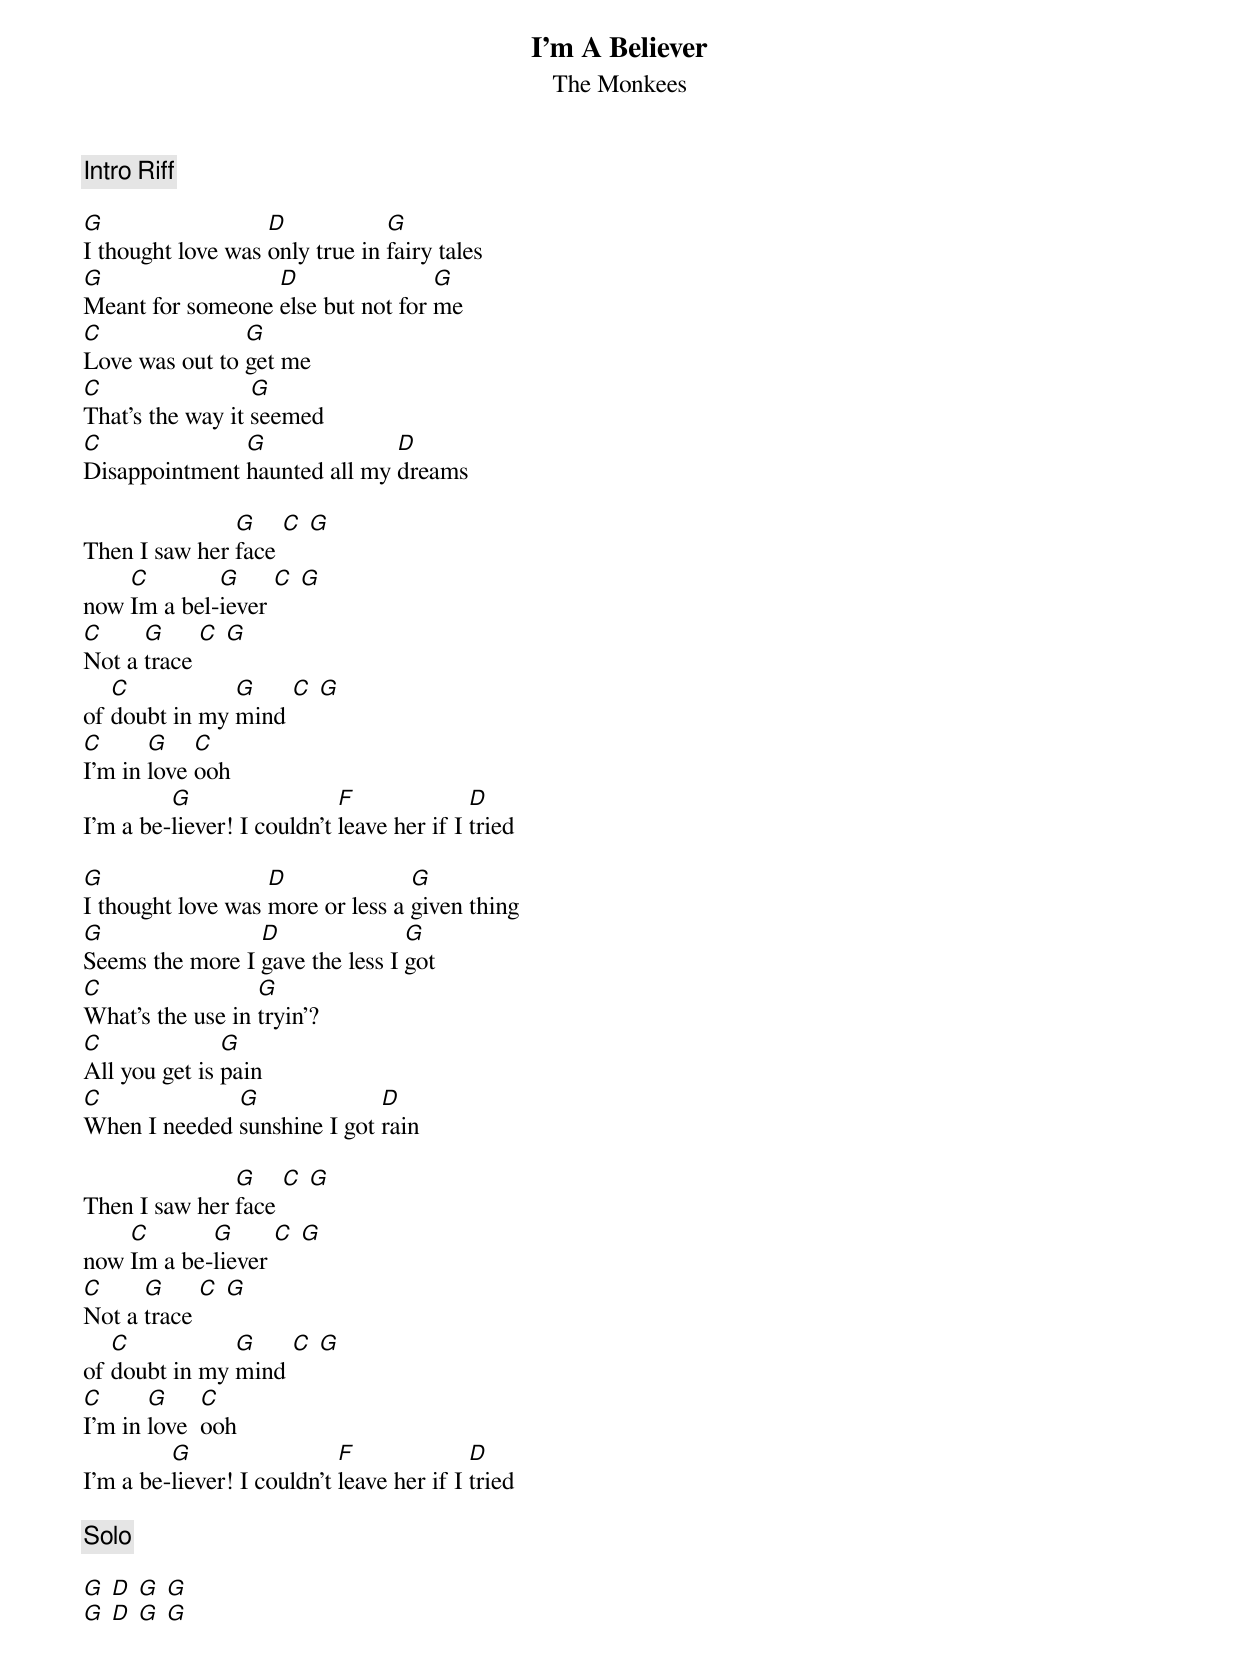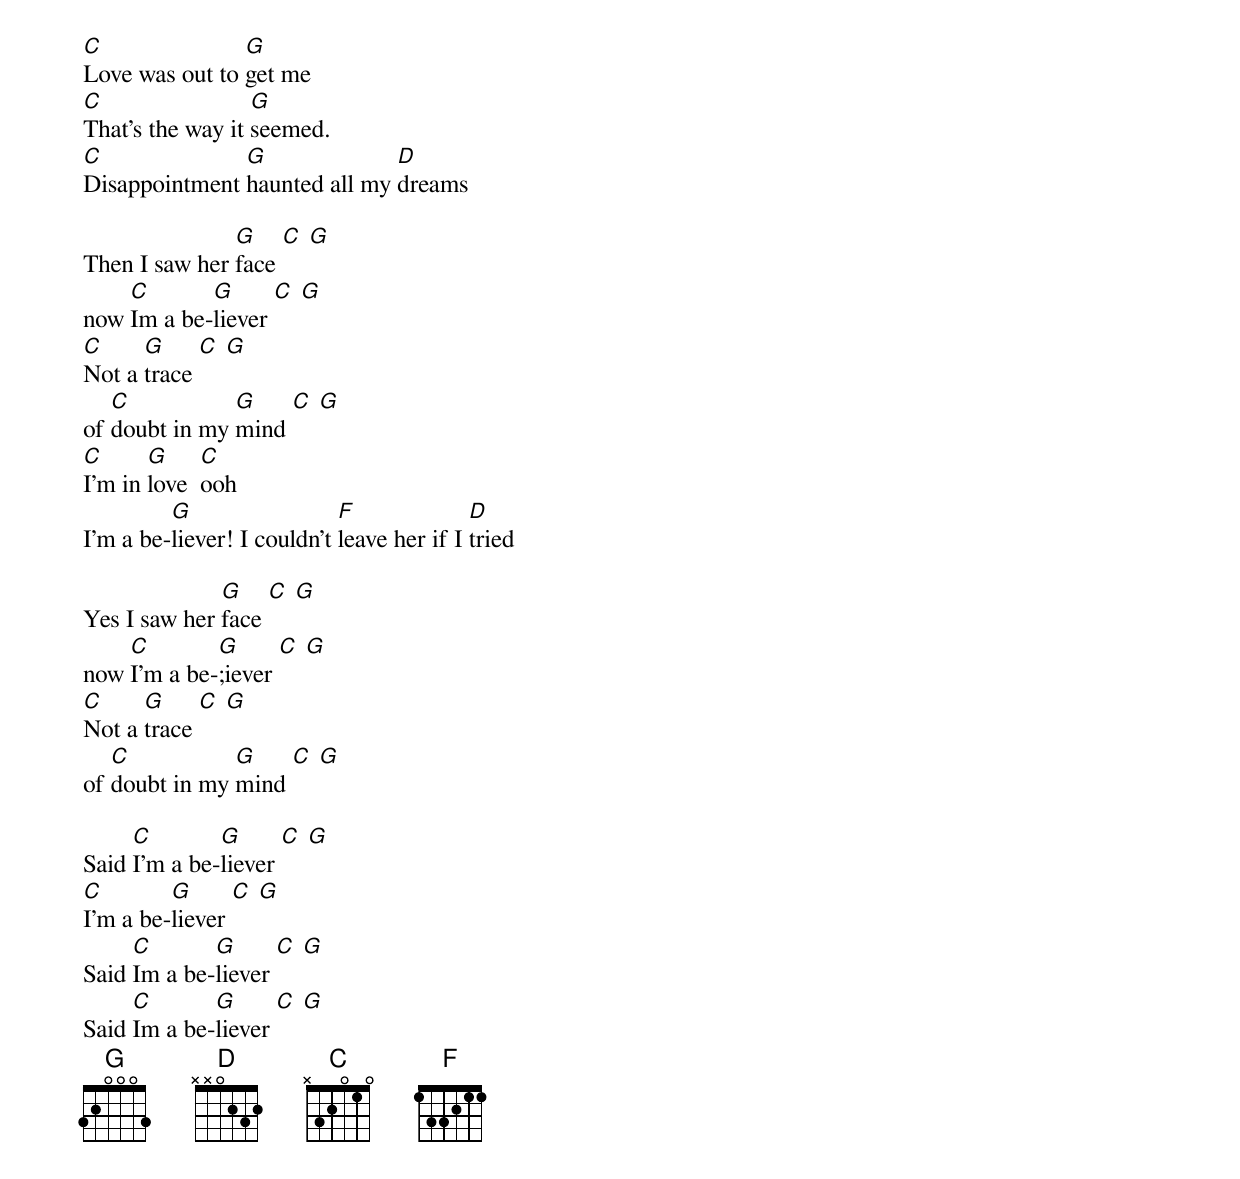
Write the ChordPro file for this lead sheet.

{title: I'm A Believer}
{subtitle: The Monkees}

{comment: Intro Riff}

[G]I thought love was [D]only true in [G]fairy tales
[G]Meant for someone [D]else but not for [G]me
[C]Love was out to [G]get me
[C]That's the way it [G]seemed
[C]Disappointment [G]haunted all my [D]dreams

Then I saw her [G]face [C] [G]
now [C]Im a bel-[G]iever [C] [G]
[C]Not a [G]trace [C] [G]
of [C]doubt in my [G]mind [C] [G]
[C]I'm in [G]love [C]ooh
I'm a be-[G]liever! I couldn't [F]leave her if I [D]tried

[G]I thought love was [D]more or less a [G]given thing
[G]Seems the more I [D]gave the less I [G]got
[C]What's the use in [G]tryin'?
[C]All you get is [G]pain
[C]When I needed [G]sunshine I got [D]rain

Then I saw her [G]face [C] [G]
now [C]Im a be-[G]liever [C] [G]
[C]Not a [G]trace [C] [G]
of [C]doubt in my [G]mind [C] [G]
[C]I'm in [G]love  [C]ooh
I'm a be-[G]liever! I couldn't [F]leave her if I [D]tried

{comment: Solo}

[G] [D] [G] [G]
[G] [D] [G] [G]

[C]Love was out to [G]get me
[C]That's the way it [G]seemed.
[C]Disappointment [G]haunted all my [D]dreams

Then I saw her [G]face [C] [G]
now [C]Im a be-[G]liever [C] [G]
[C]Not a [G]trace [C] [G]
of [C]doubt in my [G]mind [C] [G]
[C]I'm in [G]love  [C]ooh
I'm a be-[G]liever! I couldn't [F]leave her if I [D]tried

Yes I saw her [G]face [C] [G]
now [C]I'm a be-[G];iever [C] [G]
[C]Not a [G]trace [C] [G]
of [C]doubt in my [G]mind [C] [G]

Said [C]I'm a be-[G]liever [C] [G]
[C]I'm a be-[G]liever [C] [G]
Said [C]Im a be-[G]liever [C] [G]
Said [C]Im a be-[G]liever [C] [G]
